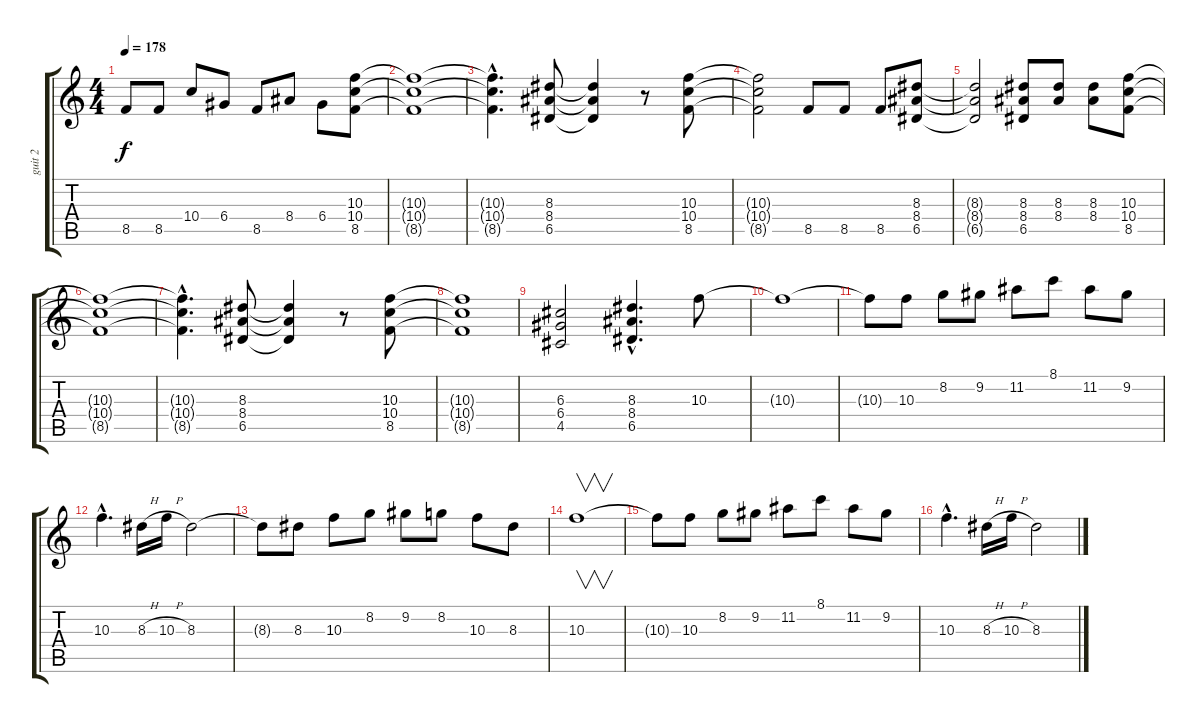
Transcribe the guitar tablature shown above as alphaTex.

\track ("guit 2" "guit 2") {instrument distortionguitar}
\staff {score tabs}
\tuning (E4 B3 G3 D3 A2 E2) {hide}
\ts (4 4)
\tempo 178
\clef g2
\ks c
8.5{t}.8{dy f} 8.5.8 10.4.8 6.4.8 8.5.8 8.4.8 6.4.8 (10.3 10.4 8.5).8 |
(10.3{t} 10.4{t} 8.5{t}).1 |
(10.3{hac t} 10.4{hac t} 8.5{hac t}).4{d} (8.3 8.4 6.5).8 (8.3{t} 8.4{t} 6.5{t}).4 r.8 (10.3 10.4 8.5).8 |
(10.3{t} 10.4{t} 8.5{t}).2 8.5.8 8.5.8 8.5.8 (8.3 8.4 6.5).8 |
(8.3{t} 8.4{t} 6.5{t}).2 (8.3 8.4 6.5).8 (8.3 8.4).8 (8.3 8.4).8 (10.3 10.4 8.5).8 |
(10.3{t} 10.4{t} 8.5{t}).1 |
(10.3{hac t} 10.4{hac t} 8.5{hac t}).4{d} (8.3 8.4 6.5).8 (8.3{t} 8.4{t} 6.5{t}).4 r.8 (10.3 10.4 8.5).8 |
(10.3{t} 10.4{t} 8.5{t}).1 |
(6.3 6.4 4.5).2 (8.3{hac} 8.4{hac} 6.5{hac}).4{d} 10.3.8 |
10.3{t}.1 |
10.3{t}.8 10.3.8 8.2.8 9.2.8 11.2.8 8.1.8 11.2.8 9.2.8 |
10.3{hac}.4{d} 8.3{h}.16 10.3{h}.16 8.3.2 |
8.3{t}.8 8.3.8 10.3.8 8.2.8 9.2.8 8.2.8 10.3.8 8.3.8 |
10.3.1{v} |
10.3{t}.8 10.3.8 8.2.8 9.2.8 11.2.8 8.1.8 11.2.8 9.2.8 |
10.3{hac}.4{d} 8.3{h}.16 10.3{h}.16 8.3.2
